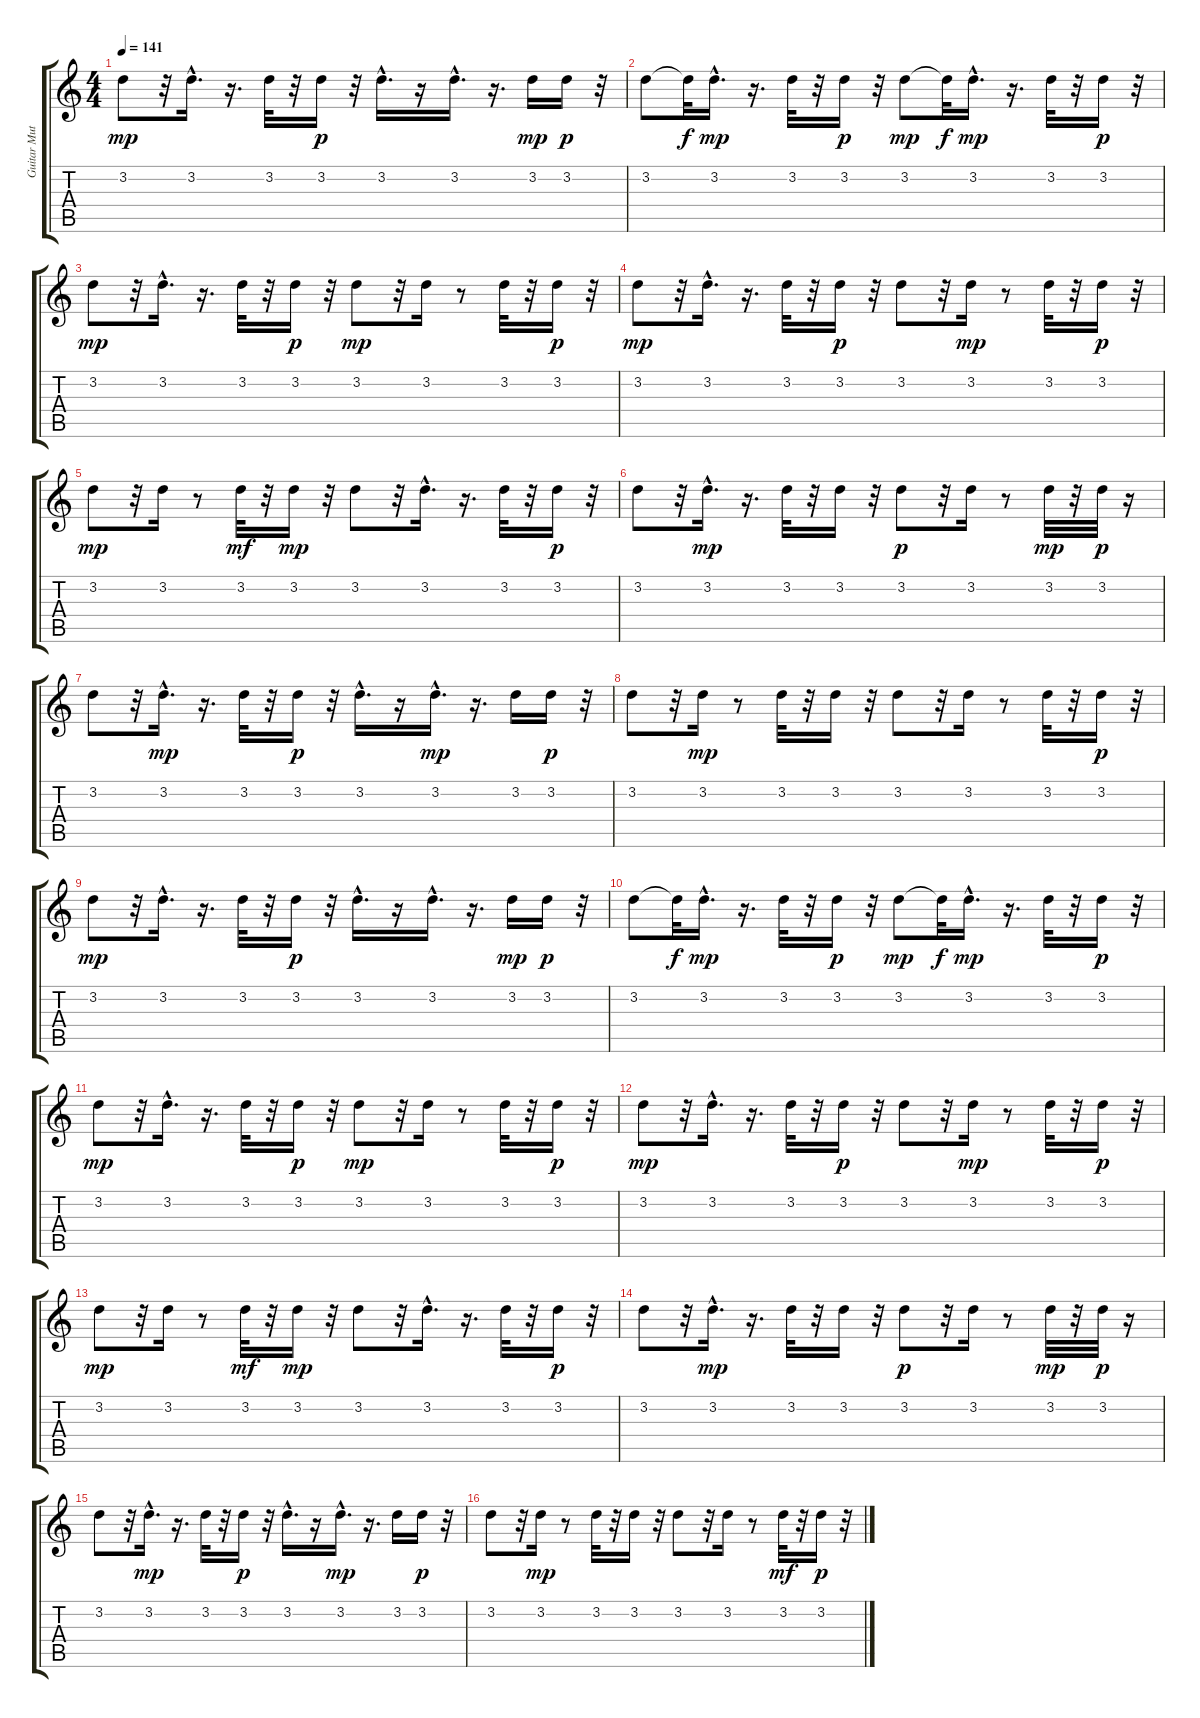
\track ("Guitar Muted" "Guitar Mut") {instrument electricguitarmuted}
\staff {score tabs}
\tuning (E4 B3 G3 D3 A2 E2) {hide}
\ts (4 4)
\tempo 141
\clef g2
\ks c
3.2.8{dy mp instrument electricguitarmuted} r.32 3.2{hac}.16{d} r.16{d} 3.2.32 r.32 3.2.16{dy p} r.32 3.2{hac}.16{d} r.16 3.2{hac}.16{d} r.16{d} 3.2.16{dy mp} 3.2.16{dy p} r.32 |
3.2.8 3.2{t}.32{dy f} 3.2{hac}.16{d dy mp} r.16{d} 3.2.32 r.32 3.2.16{dy p} r.32 3.2.8{dy mp} 3.2{t}.32{dy f} 3.2{hac}.16{d dy mp} r.16{d} 3.2.32 r.32 3.2.16{dy p} r.32 |
3.2.8{dy mp} r.32 3.2{hac}.16{d} r.16{d} 3.2.32 r.32 3.2.16{dy p} r.32 3.2.8{dy mp} r.32 3.2.16 r.8 3.2.32 r.32 3.2.16{dy p} r.32 |
3.2.8{dy mp} r.32 3.2{hac}.16{d} r.16{d} 3.2.32 r.32 3.2.16{dy p} r.32 3.2.8 r.32 3.2.16{dy mp} r.8 3.2.32 r.32 3.2.16{dy p} r.32 |
3.2.8{dy mp} r.32 3.2.16 r.8 3.2.32{dy mf} r.32 3.2.16{dy mp} r.32 3.2.8 r.32 3.2{hac}.16{d} r.16{d} 3.2.32 r.32 3.2.16{dy p} r.32 |
3.2.8 r.32 3.2{hac}.16{d dy mp} r.16{d} 3.2.32 r.32 3.2.16 r.32 3.2.8{dy p} r.32 3.2.16 r.8 3.2.32{dy mp} r.32 3.2.32{dy p} r.16 |
3.2.8 r.32 3.2{hac}.16{d dy mp} r.16{d} 3.2.32 r.32 3.2.16{dy p} r.32 3.2{hac}.16{d} r.16 3.2{hac}.16{d dy mp} r.16{d} 3.2.16 3.2.16{dy p} r.32 |
3.2.8 r.32 3.2.16{dy mp} r.8 3.2.32 r.32 3.2.16 r.32 3.2.8 r.32 3.2.16 r.8 3.2.32 r.32 3.2.16{dy p} r.32 |
3.2.8{dy mp} r.32 3.2{hac}.16{d} r.16{d} 3.2.32 r.32 3.2.16{dy p} r.32 3.2{hac}.16{d} r.16 3.2{hac}.16{d} r.16{d} 3.2.16{dy mp} 3.2.16{dy p} r.32 |
3.2.8 3.2{t}.32{dy f} 3.2{hac}.16{d dy mp} r.16{d} 3.2.32 r.32 3.2.16{dy p} r.32 3.2.8{dy mp} 3.2{t}.32{dy f} 3.2{hac}.16{d dy mp} r.16{d} 3.2.32 r.32 3.2.16{dy p} r.32 |
3.2.8{dy mp} r.32 3.2{hac}.16{d} r.16{d} 3.2.32 r.32 3.2.16{dy p} r.32 3.2.8{dy mp} r.32 3.2.16 r.8 3.2.32 r.32 3.2.16{dy p} r.32 |
3.2.8{dy mp} r.32 3.2{hac}.16{d} r.16{d} 3.2.32 r.32 3.2.16{dy p} r.32 3.2.8 r.32 3.2.16{dy mp} r.8 3.2.32 r.32 3.2.16{dy p} r.32 |
3.2.8{dy mp} r.32 3.2.16 r.8 3.2.32{dy mf} r.32 3.2.16{dy mp} r.32 3.2.8 r.32 3.2{hac}.16{d} r.16{d} 3.2.32 r.32 3.2.16{dy p} r.32 |
3.2.8 r.32 3.2{hac}.16{d dy mp} r.16{d} 3.2.32 r.32 3.2.16 r.32 3.2.8{dy p} r.32 3.2.16 r.8 3.2.32{dy mp} r.32 3.2.32{dy p} r.16 |
3.2.8 r.32 3.2{hac}.16{d dy mp} r.16{d} 3.2.32 r.32 3.2.16{dy p} r.32 3.2{hac}.16{d} r.16 3.2{hac}.16{d dy mp} r.16{d} 3.2.16 3.2.16{dy p} r.32 |
3.2.8 r.32 3.2.16{dy mp} r.8 3.2.32 r.32 3.2.16 r.32 3.2.8 r.32 3.2.16 r.8 3.2.32{dy mf} r.32 3.2.16{dy p} r.32
